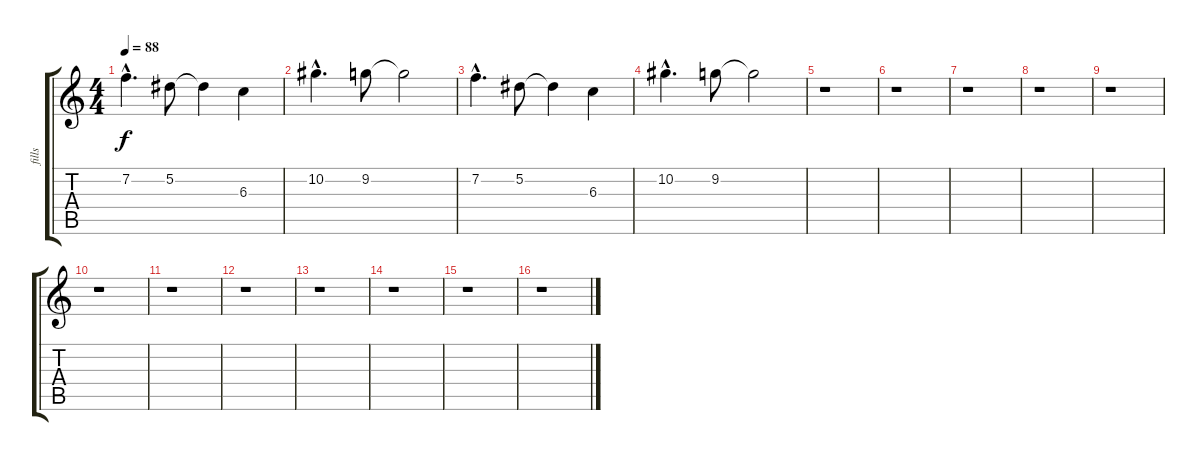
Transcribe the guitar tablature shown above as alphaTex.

\track ("fills" "fills") {instrument distortionguitar}
\staff {score tabs}
\tuning (Eb4 Bb3 Gb3 Db3 Ab2 Db2) {hide}
\ts (4 4)
\tempo 88
\clef g2
\ks c
7.2{hac}.4{d dy f} 5.2.8 5.2{t}.4 6.3.4 |
10.2{hac}.4{d} 9.2.8 9.2{t}.2 |
7.2{hac}.4{d} 5.2.8 5.2{t}.4 6.3.4 |
10.2{hac}.4{d} 9.2.8 9.2{t}.2 |
r.1 |
r.1 |
r.1 |
r.1 |
r.1 |
r.1 |
r.1 |
r.1 |
r.1 |
r.1 |
r.1 |
r.1
